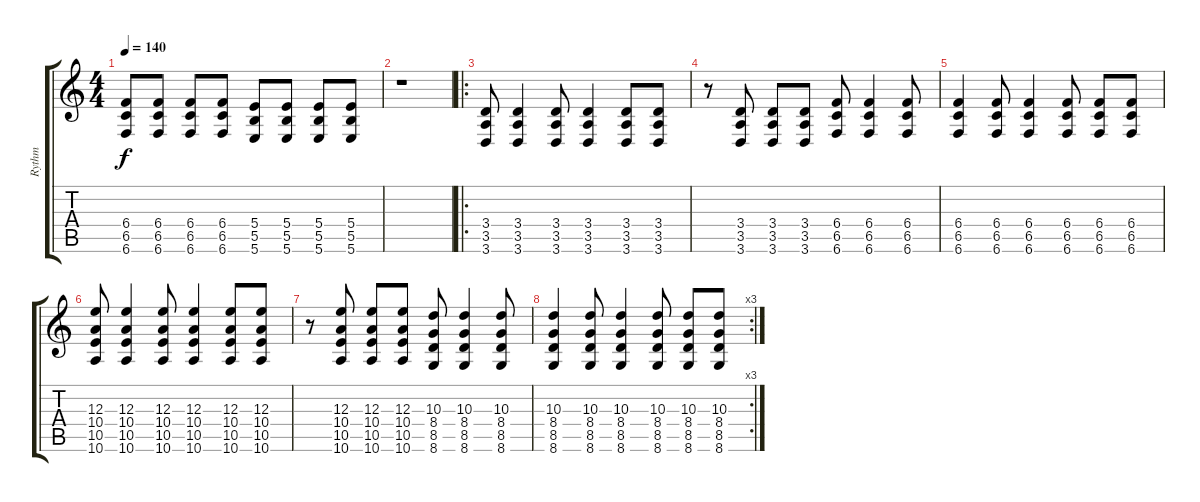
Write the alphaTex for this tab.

\track ("Rythm" "Rythm") {instrument distortionguitar}
\staff {score tabs}
\tuning (Db4 Ab3 E3 B2 Gb2 B1) {hide}
\ts (4 4)
\tempo 140
\clef g2
\ks c
(6.4 6.5 6.6).8{dy f} (6.4 6.5 6.6).8 (6.4 6.5 6.6).8 (6.4 6.5 6.6).8 (5.4 5.5 5.6).8 (5.4 5.5 5.6).8 (5.4 5.5 5.6).8 (5.4 5.5 5.6).8 |
r.1 |
\ro
(3.4 3.5 3.6).8 (3.4 3.5 3.6).4 (3.4 3.5 3.6).8 (3.4 3.5 3.6).4 (3.4 3.5 3.6).8 (3.4 3.5 3.6).8 |
r.8 (3.4 3.5 3.6).8 (3.4 3.5 3.6).8 (3.4 3.5 3.6).8 (6.4 6.5 6.6).8 (6.4 6.5 6.6).4 (6.4 6.5 6.6).8 |
(6.4 6.5 6.6).4 (6.4 6.5 6.6).8 (6.4 6.5 6.6).4 (6.4 6.5 6.6).8 (6.4 6.5 6.6).8 (6.4 6.5 6.6).8 |
(12.3 10.4 10.5 10.6).8 (12.3 10.4 10.5 10.6).4 (12.3 10.4 10.5 10.6).8 (12.3 10.4 10.5 10.6).4 (12.3 10.4 10.5 10.6).8 (12.3 10.4 10.5 10.6).8 |
r.8 (12.3 10.4 10.5 10.6).8 (12.3 10.4 10.5 10.6).8 (12.3 10.4 10.5 10.6).8 (10.3 8.4 8.5 8.6).8 (10.3 8.4 8.5 8.6).4 (10.3 8.4 8.5 8.6).8 |
\rc 3
(10.3 8.4 8.5 8.6).4 (10.3 8.4 8.5 8.6).8 (10.3 8.4 8.5 8.6).4 (10.3 8.4 8.5 8.6).8 (10.3 8.4 8.5 8.6).8 (10.3 8.4 8.5 8.6).8
